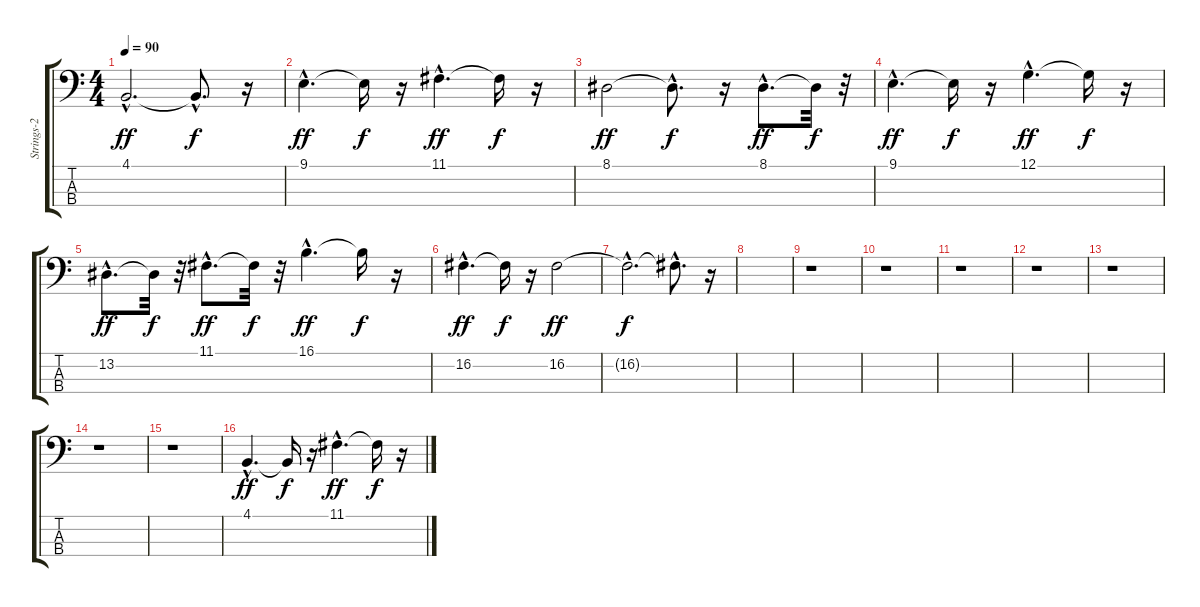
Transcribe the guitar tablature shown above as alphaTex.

\track ("Strings-2" "Strings-2") {instrument stringensemble1}
\staff {score tabs}
\tuning (G2 D2 A1 E1) {hide}
\ts (4 4)
\tempo 90
\clef f4
\ks c
4.1{hac}.2{d dy ff} 4.1{hac t}.8{d dy f} r.16 |
9.1{hac}.4{d dy ff} 9.1{t}.16{dy f} r.16 11.1{hac}.4{d dy ff} 11.1{t}.16{dy f} r.16 |
8.1.2{dy ff} 8.1{hac t}.8{d dy f} r.16 8.1{hac}.8{d dy ff} 8.1{t}.32{dy f} r.32 |
9.1{hac}.4{d dy ff} 9.1{t}.16{dy f} r.16 12.1{hac}.4{d dy ff} 12.1{t}.16{dy f} r.16 |
13.2{hac}.8{d dy ff} 13.2{t}.32{dy f} r.32 11.1{hac}.8{d dy ff} 11.1{t}.32{dy f} r.32 16.1{hac}.4{d dy ff} 16.1{t}.16{dy f} r.16 |
16.2{hac}.4{d dy ff} 16.2{t}.16{dy f} r.16 16.2.2{dy ff} |
16.2{hac t}.2{d dy f} 16.2{hac t}.8{d} r.16 |
|
r.1 |
r.1 |
r.1 |
r.1 |
r.1 |
r.1 |
r.1 |
4.1{hac}.4{d dy ff} 4.1{t}.16{dy f} r.16 11.1{hac}.4{d dy ff} 11.1{t}.16{dy f} r.16
